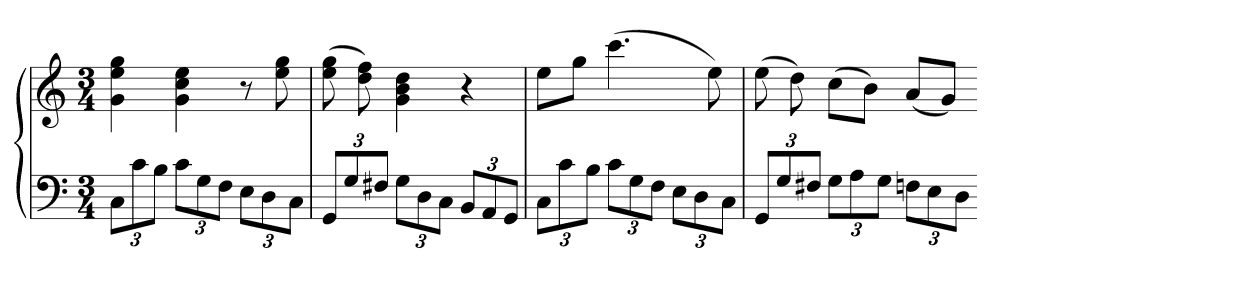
**kern	**kern
*part1	*part1
*staff2	*staff1
*clefF4	*clefG2
*k[]	*k[]
*M3/4	*M3/4
=	=
12CL	4g 4ee 4gg
12c	.
12BJ	.
12cL	4g 4cc 4ee
12G	.
12FJ	.
12EL	8r
12D	.
.	8ee 8gg
12CJ	.
=	=
12GGL	(8ee 8gg
12G	.
.	8dd 8ff)
12F#XJ	.
12GL	4g 4b 4dd
12D	.
12CJ	.
12BBL	4r
12AA	.
12GGJ	.
=	=
12CL	8eeL
12c	.
.	8ggJ
12BJ	.
12cL	(4.ccc
12G	.
12FJ	.
12EL	.
12D	.
.	8ee)
12CJ	.
=	=
12GGL	(8ee
12G	.
.	8dd)
12F#XJ	.
12GL	(8ccL
12A	.
.	8bJ)
12GJ	.
12FnL	(8aL
12E	.
.	8gJ)
12DJ	.
=-	=-
*-	*-
